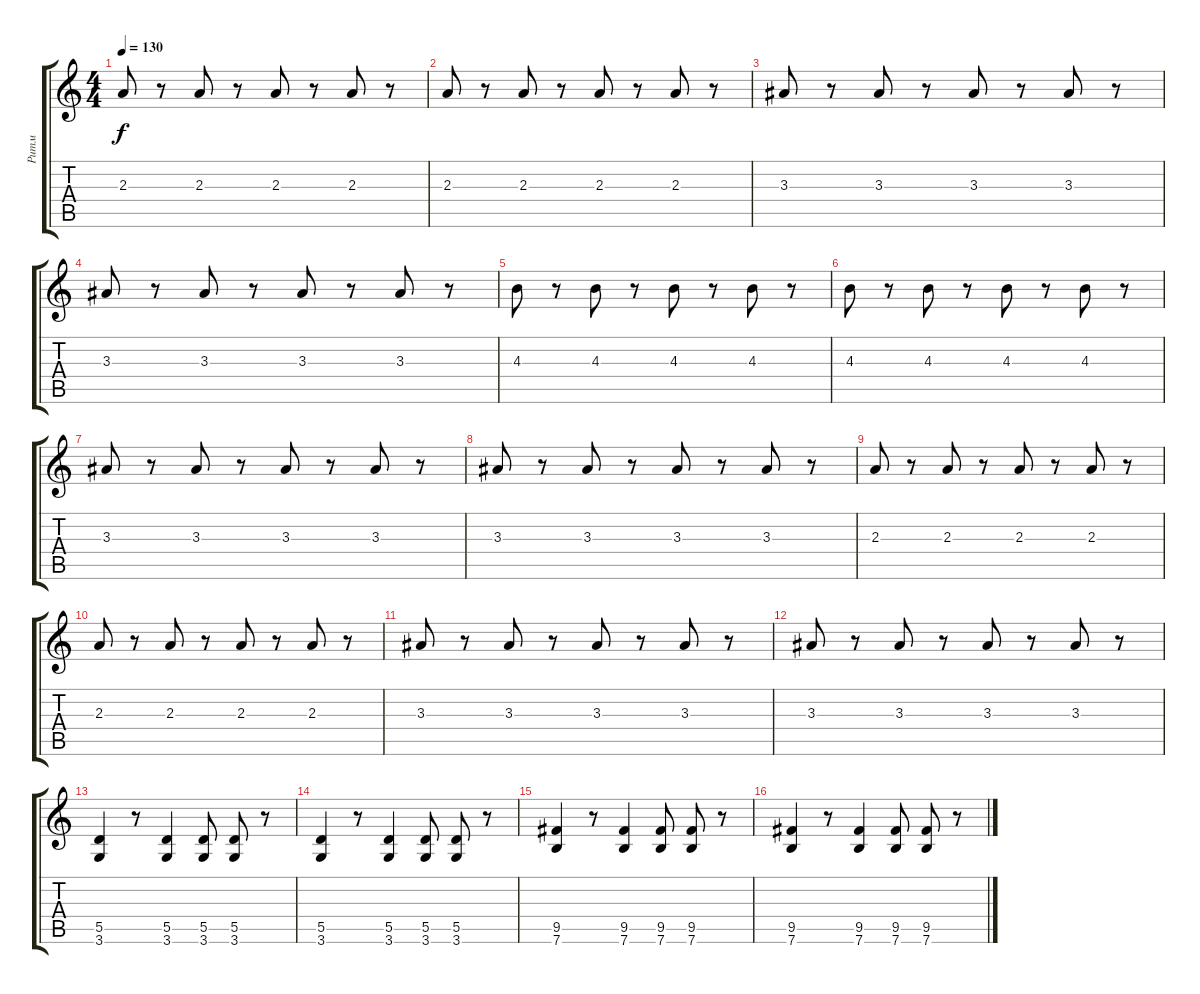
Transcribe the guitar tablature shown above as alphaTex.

\track ("Ритм" "Ритм") {instrument overdrivenguitar}
\staff {score tabs}
\tuning (E4 B3 G3 D3 A2 E2) {hide}
\ts (4 4)
\tempo 130
\clef g2
\ks c
2.3.8{dy f} r.8 2.3.8 r.8 2.3.8 r.8 2.3.8 r.8 |
2.3.8 r.8 2.3.8 r.8 2.3.8 r.8 2.3.8 r.8 |
3.3.8 r.8 3.3.8 r.8 3.3.8 r.8 3.3.8 r.8 |
3.3.8 r.8 3.3.8 r.8 3.3.8 r.8 3.3.8 r.8 |
4.3.8 r.8 4.3.8 r.8 4.3.8 r.8 4.3.8 r.8 |
4.3.8 r.8 4.3.8 r.8 4.3.8 r.8 4.3.8 r.8 |
3.3.8 r.8 3.3.8 r.8 3.3.8 r.8 3.3.8 r.8 |
3.3.8 r.8 3.3.8 r.8 3.3.8 r.8 3.3.8 r.8 |
2.3.8 r.8 2.3.8 r.8 2.3.8 r.8 2.3.8 r.8 |
2.3.8 r.8 2.3.8 r.8 2.3.8 r.8 2.3.8 r.8 |
3.3.8 r.8 3.3.8 r.8 3.3.8 r.8 3.3.8 r.8 |
3.3.8 r.8 3.3.8 r.8 3.3.8 r.8 3.3.8 r.8 |
(5.5 3.6).4{volume 10 instrument overdrivenguitar} r.8 (5.5 3.6).4 (5.5 3.6).8 (5.5 3.6).8 r.8 |
(5.5 3.6).4 r.8 (5.5 3.6).4 (5.5 3.6).8 (5.5 3.6).8 r.8 |
(9.5 7.6).4 r.8 (9.5 7.6).4 (9.5 7.6).8 (9.5 7.6).8 r.8 |
(9.5 7.6).4 r.8 (9.5 7.6).4 (9.5 7.6).8 (9.5 7.6).8 r.8
